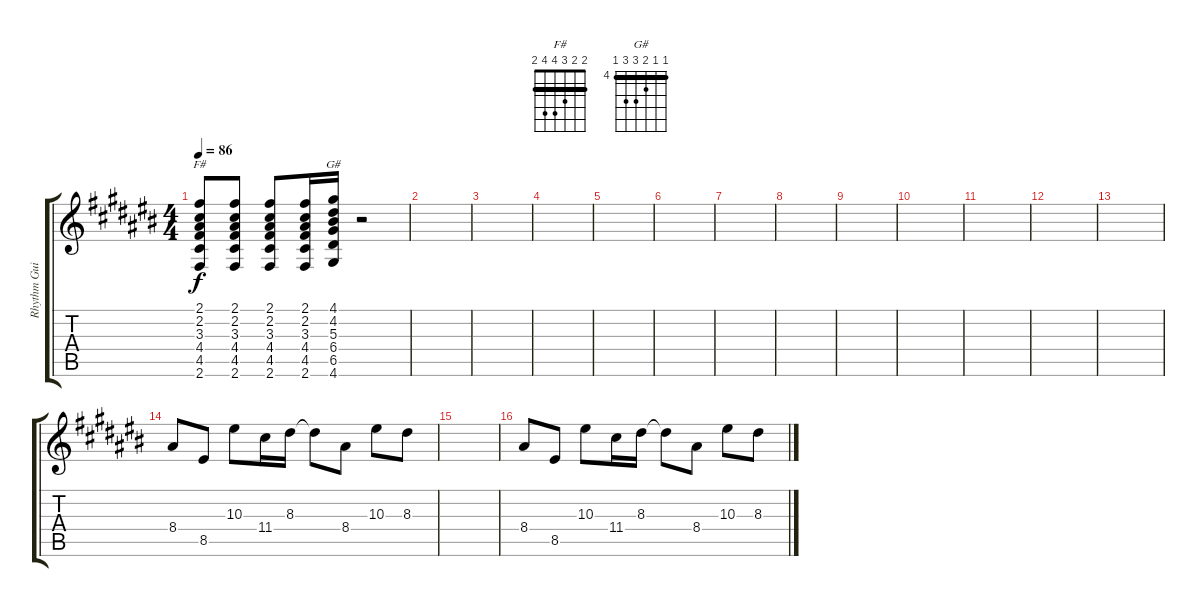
\track ("Rhythm Guitar" "Rhythm Gui") {instrument acousticguitarsteel}
\staff {score tabs}
\tuning (E4 B3 G3 D3 A2 E2) {hide}
\chord ("F#" 2 2 3 4 4 2) {barre 2}
\chord ("G#" 4 4 5 6 6 4) {firstfret 4 barre 4}
\ts (4 4)
\tempo 86
\clef g2
\ks c#
(2.1 2.2 3.3 4.4 4.5 2.6).8{ch "F#" dy f} (2.1 2.2 3.3 4.4 4.5 2.6).8 (2.1 2.2 3.3 4.4 4.5 2.6).8 (2.1 2.2 3.3 4.4 4.5 2.6).16 (4.1 4.2 5.3 6.4 6.5 4.6).16{ch "G#"} r.2 |
|
|
|
|
|
|
|
|
|
|
|
|
8.4.8{volume 13 instrument electricguitarclean} 8.5.8 10.3.8 11.4.16 8.3.16 8.3{t}.8 8.4.8 10.3.8 8.3.8 |
|
8.4.8 8.5.8 10.3.8 11.4.16 8.3.16 8.3{t}.8 8.4.8 10.3.8 8.3.8
